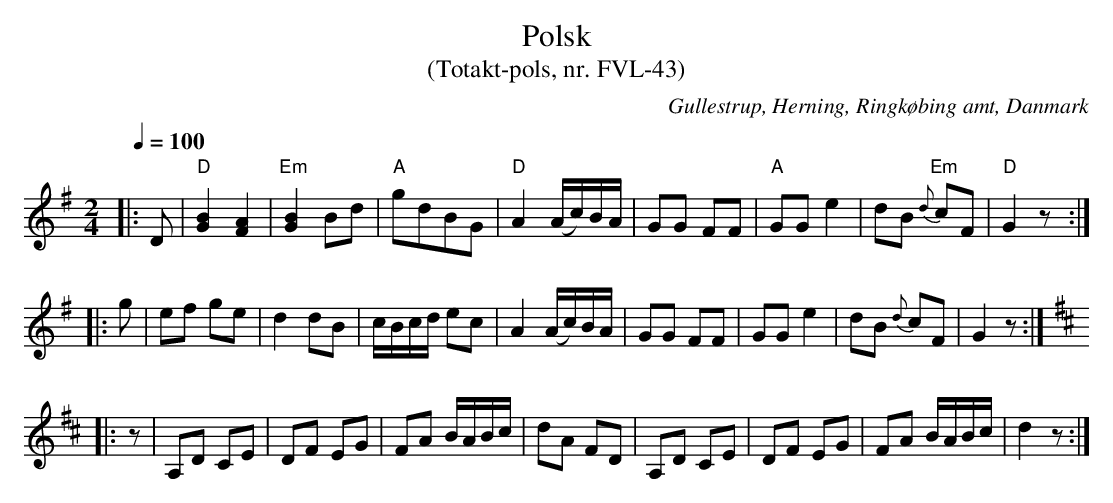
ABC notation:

X:1
T:Polsk
T:(Totakt-pols, nr. FVL-43)
O:Gullestrup, Herning, Ringkøbing amt, Danmark
M:2/4
L:1/8
Q:1/4=100
K:G
|: D | "D"[GB]2 [FA]2 | "Em"[GB]2 Bd | "A"gdBG | "D"A2 (A/c/)B/A/ | GG FF | "A"GG e2 | dB "Em"{d}cF | "D"G2 z :|
|: g | ef ge | d2 dB | c/B/c/d/ ec | A2 (A/c/)B/A/ | GG FF | GG e2 | dB {d}cF | G2 z :|
K:D
|: z | A,D  CE | DF EG | FA B/A/B/c/ | dA FD | A,D  CE | DF EG | FA B/A/B/c/ | d2 z :|
